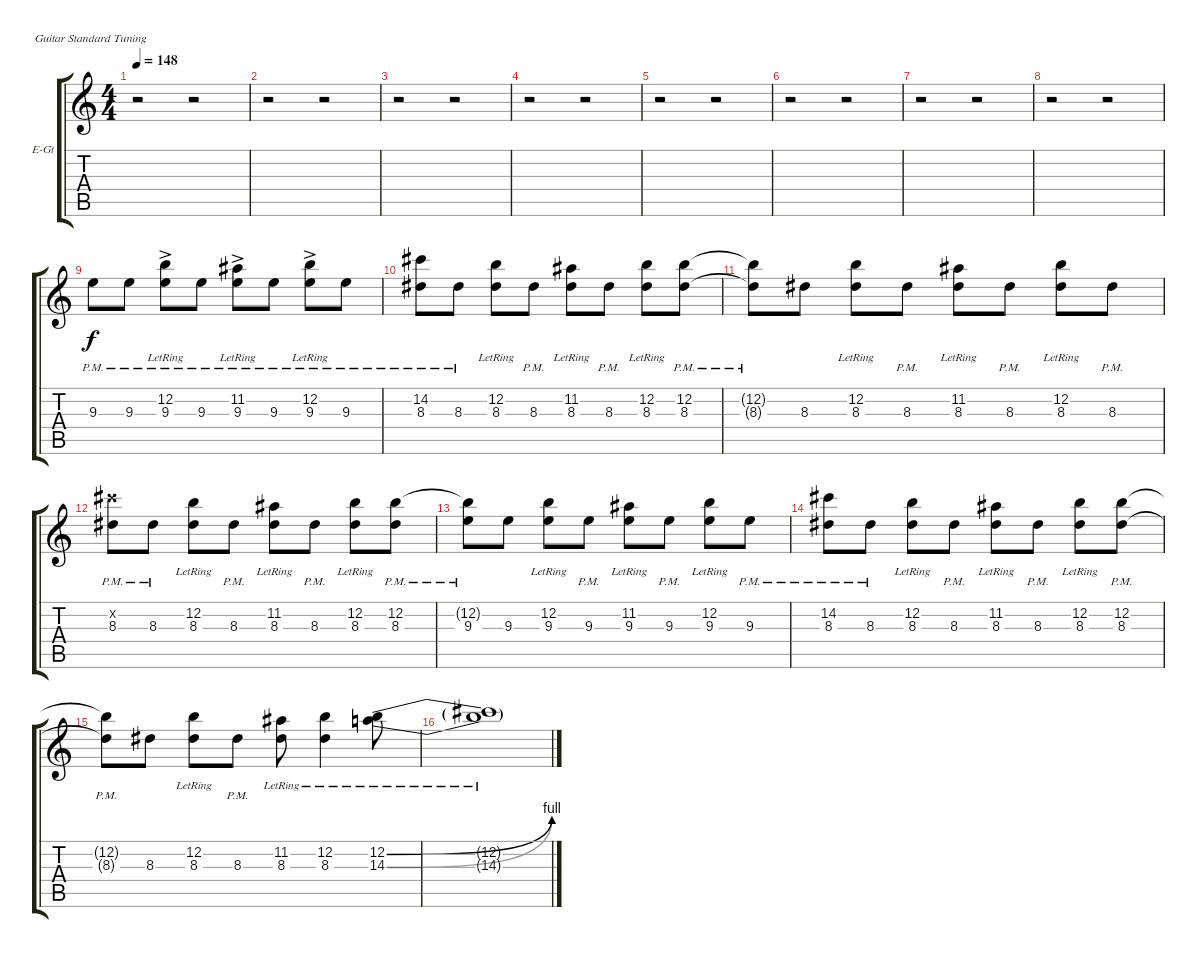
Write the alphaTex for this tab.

\defaultSystemsLayout 4
\bracketExtendMode groupsimilarinstruments
\firstSystemTrackNameOrientation horizontal
\otherSystemsTrackNameOrientation horizontal
\track ("Electric Guitar" "E-Gt") {instrument electricguitarclean}
\staff {score tabs}
\tuning (E4 B3 G3 D3 A2 E2)
\ts (4 4)
\tempo 148
\clef g2
\scale
0.333333
\ks c
r.2{dy f} r.2 |
\scale
0.333333 r.2 r.2 |
\scale
0.333333 r.2 r.2 |
\scale
0.333333 r.2 r.2 |
\scale
0.333333 r.2 r.2 |
\scale
0.333333 r.2 r.2 |
\scale
0.333333 r.2 r.2 |
\scale
0.333333 r.2 r.2 |
\scale
0.333333 9.3{pm}.8 9.3{pm}.8 (12.2{ac lr} 9.3{pm}).8 9.3{pm}.8 (11.2{ac lr} 9.3{pm}).8 9.3{pm}.8 (12.2{ac lr} 9.3{pm}).8 9.3{pm}.8 |
\scale
0.333333 (8.3{pm} 14.2).8 8.3{pm}.8 (12.2{lr} 8.3{lr}).8 8.3{pm}.8 (11.2{lr} 8.3{lr}).8 8.3{pm}.8 (12.2{lr} 8.3{lr}).8 (12.2{pm} 8.3{pm}).8 |
\scale
0.333333 (12.2{pm t} 8.3{pm t}).8 8.3.8 (12.2{lr} 8.3{lr}).8 8.3{pm}.8 (11.2{lr} 8.3{lr}).8 8.3{pm}.8 (12.2{lr} 8.3{lr}).8 8.3{pm}.8 |
\scale
0.333333 (8.3{pm} 14.2{x}).8 8.3{pm}.8 (12.2{lr} 8.3{lr}).8 8.3{pm}.8 (11.2{lr} 8.3{lr}).8 8.3{pm}.8 (12.2{lr} 8.3{lr}).8 (12.2{pm} 8.3{pm}).8 |
\scale
0.333333 (12.2{pm t} 9.3).8 9.3.8 (12.2{lr} 9.3{lr}).8 9.3{pm}.8 (11.2{lr} 9.3{lr}).8 9.3{pm}.8 (12.2{lr} 9.3{lr}).8 9.3{pm}.8 |
\scale
0.333333 (8.3{pm} 14.2).8 8.3{pm}.8 (12.2{lr} 8.3{lr}).8 8.3{pm}.8 (11.2{lr} 8.3{lr}).8 8.3{pm}.8 (12.2{lr} 8.3{lr}).8 (12.2{pm} 8.3{pm}).8 |
\scale
0.333333 (12.2{pm t} 8.3{pm t}).8 8.3.8 (12.2{lr} 8.3{lr}).8 8.3{pm}.8 (11.2{lr} 8.3{lr}).8 (12.2{lr} 8.3{lr}).4 (12.2{be (bend 0 0 15 4) lr} 14.3{be (bend 0 0 60 4) lr}).8 |
\scale
0.333333 (12.2{sl lr t} 14.3{sl lr t}).1
